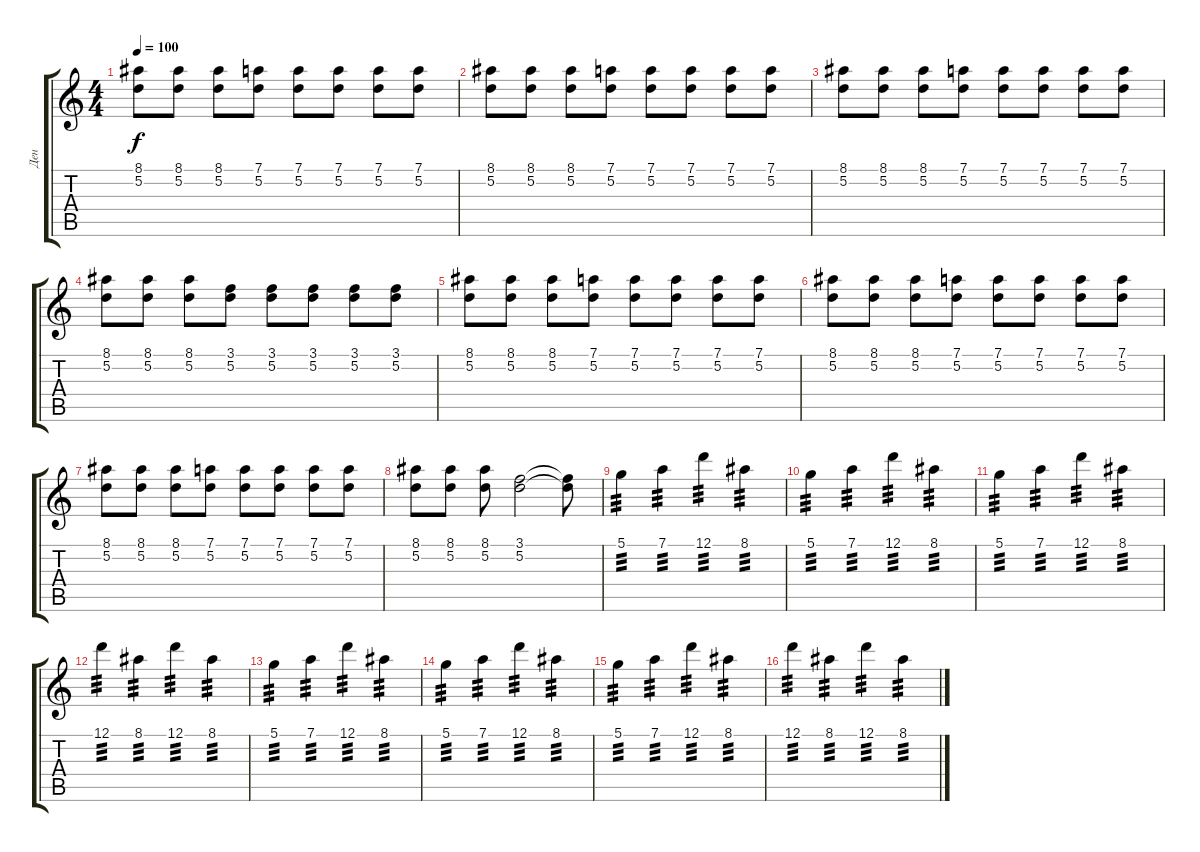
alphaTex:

\track ("Ден" "Ден") {instrument electricguitarclean}
\staff {score tabs}
\tuning (D4 A3 F3 C3 G2 C2) {hide}
\ts (4 4)
\tempo 100
\clef g2
\ks c
(8.1 5.2).8{dy f} (8.1 5.2).8 (8.1 5.2).8 (7.1 5.2).8 (7.1 5.2).8 (7.1 5.2).8 (7.1 5.2).8 (7.1 5.2).8 |
(8.1 5.2).8 (8.1 5.2).8 (8.1 5.2).8 (7.1 5.2).8 (7.1 5.2).8 (7.1 5.2).8 (7.1 5.2).8 (7.1 5.2).8 |
(8.1 5.2).8 (8.1 5.2).8 (8.1 5.2).8 (7.1 5.2).8 (7.1 5.2).8 (7.1 5.2).8 (7.1 5.2).8 (7.1 5.2).8 |
(8.1 5.2).8 (8.1 5.2).8 (8.1 5.2).8 (3.1 5.2).8 (3.1 5.2).8 (3.1 5.2).8 (3.1 5.2).8 (3.1 5.2).8 |
(8.1 5.2).8 (8.1 5.2).8 (8.1 5.2).8 (7.1 5.2).8 (7.1 5.2).8 (7.1 5.2).8 (7.1 5.2).8 (7.1 5.2).8 |
(8.1 5.2).8 (8.1 5.2).8 (8.1 5.2).8 (7.1 5.2).8 (7.1 5.2).8 (7.1 5.2).8 (7.1 5.2).8 (7.1 5.2).8 |
(8.1 5.2).8 (8.1 5.2).8 (8.1 5.2).8 (7.1 5.2).8 (7.1 5.2).8 (7.1 5.2).8 (7.1 5.2).8 (7.1 5.2).8 |
(8.1 5.2).8 (8.1 5.2).8 (8.1 5.2).8 (3.1 5.2).2 (3.1{t} 5.2{t}).8 |
5.1.4{tp 3 instrument overdrivenguitar} 7.1.4{tp 3} 12.1.4{tp 3} 8.1.4{tp 3} |
5.1.4{tp 3} 7.1.4{tp 3} 12.1.4{tp 3} 8.1.4{tp 3} |
5.1.4{tp 3} 7.1.4{tp 3} 12.1.4{tp 3} 8.1.4{tp 3} |
12.1.4{tp 3} 8.1.4{tp 3} 12.1.4{tp 3} 8.1.4{tp 3} |
5.1.4{tp 3 instrument overdrivenguitar} 7.1.4{tp 3} 12.1.4{tp 3} 8.1.4{tp 3} |
5.1.4{tp 3} 7.1.4{tp 3} 12.1.4{tp 3} 8.1.4{tp 3} |
5.1.4{tp 3} 7.1.4{tp 3} 12.1.4{tp 3} 8.1.4{tp 3} |
12.1.4{tp 3} 8.1.4{tp 3} 12.1.4{tp 3} 8.1.4{tp 3}
